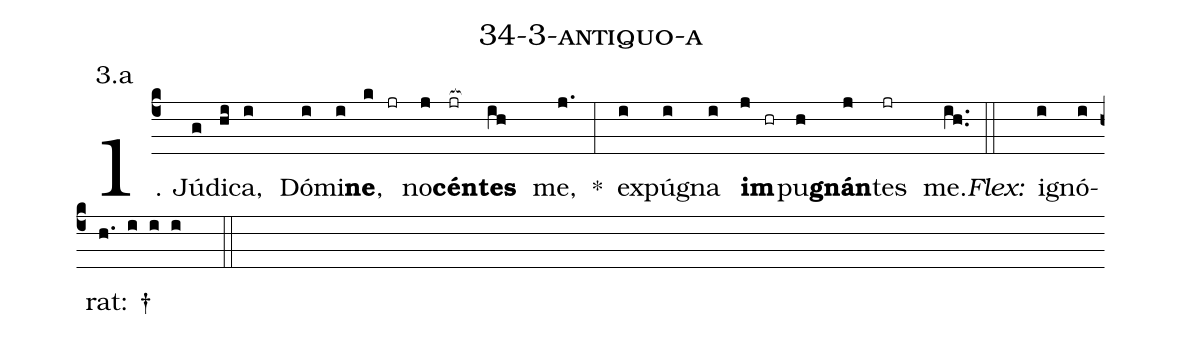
name: 34-3-antiquo-a;
annotation: 3.a;
%%
(c4)1. Jú(g)di(hi)ca,(i) Dó(i)mi(i)<b>ne</b>,(k jr) no(j)<b>cén</b>(jr[ocb:1{])<b>tes</b>(ih[ocb:0}]) me,(j.) *(:) ex(i)pú(i)gna(i) <b>im</b>(j hr)pu(h)<b>gnán</b>(j)tes(jr) me.(ih..) (::)
<i>Flex:</i>()  i(i)gnó(i)rat: †(h. i i i  ::)
